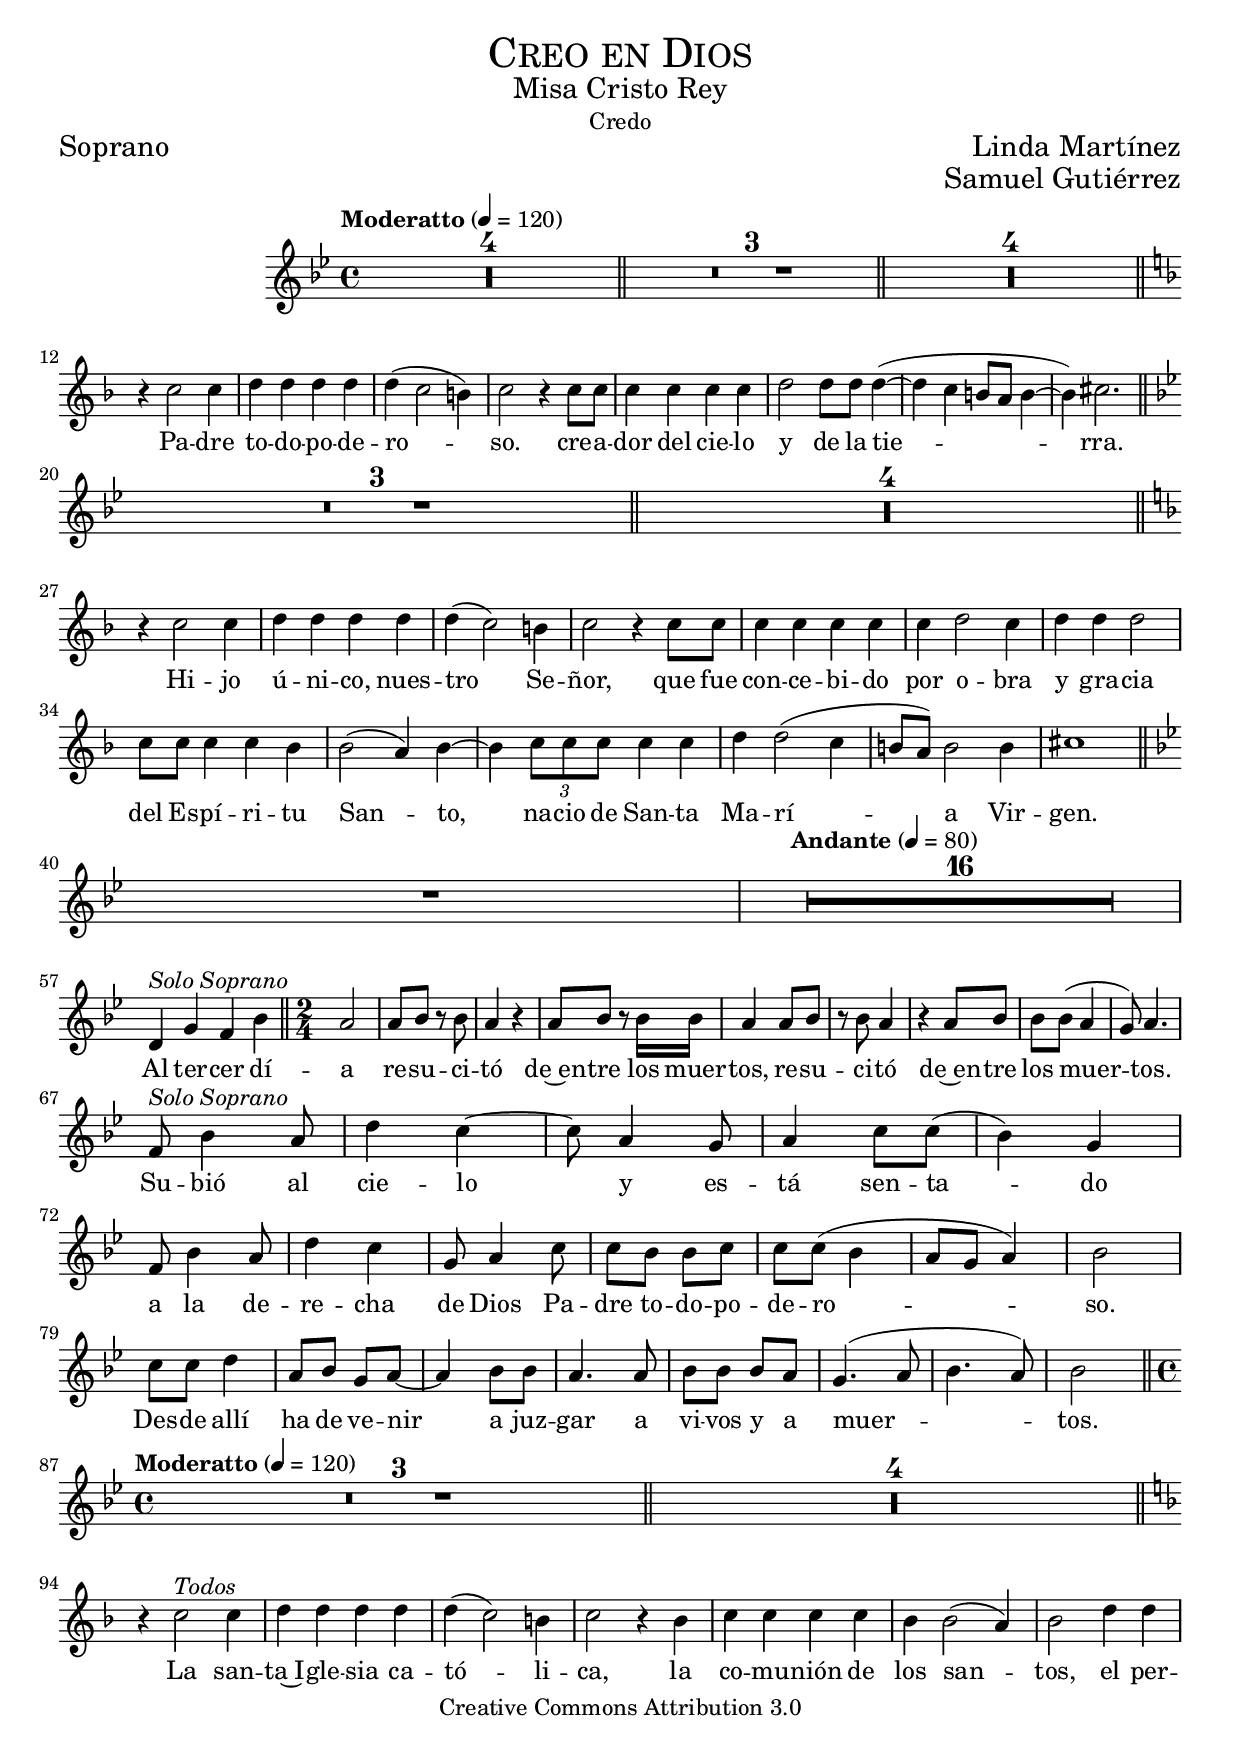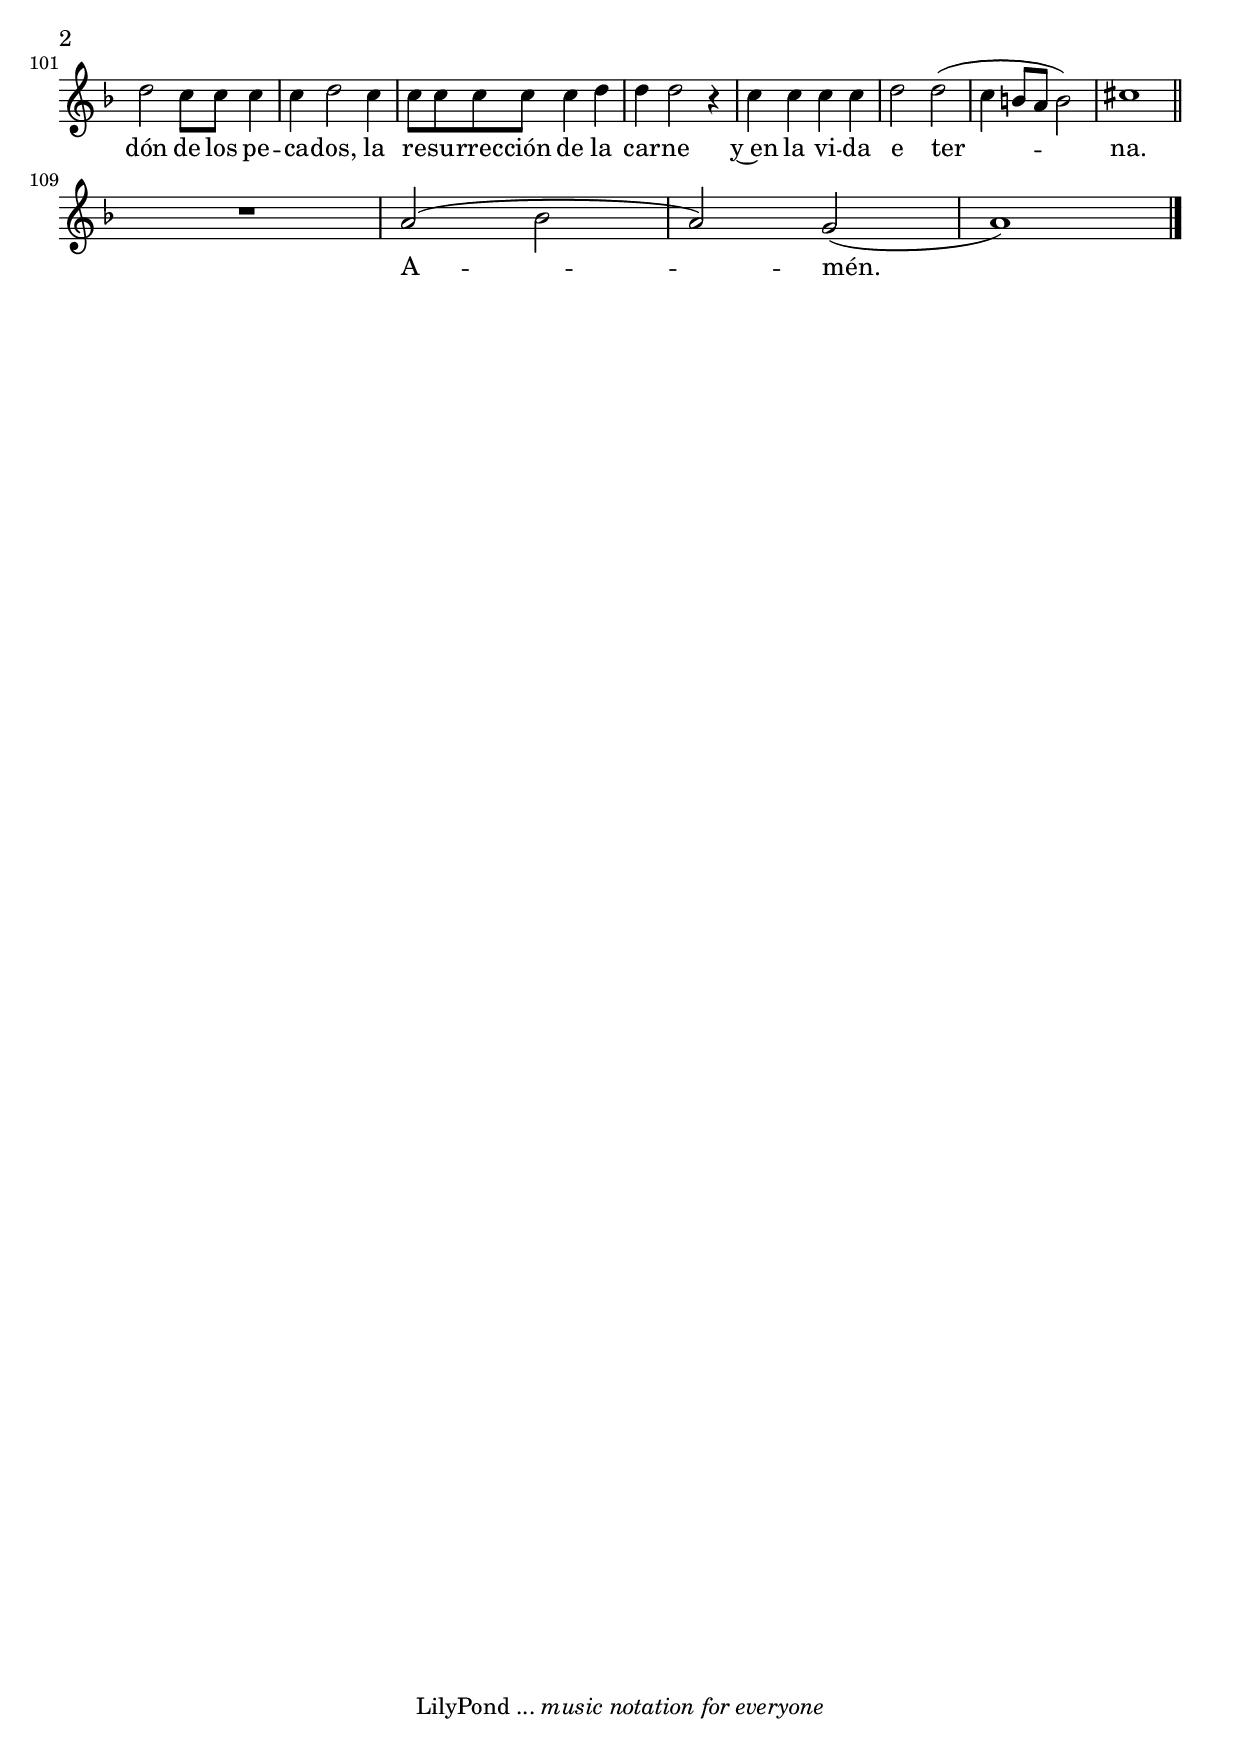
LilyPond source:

% ****************************************************************
%	Creo en Dios - Renaissance way melody
%	Music and accompaniment by serachsam
% ****************************************************************
\language "espanol"
\version "2.23.2"

% --- Global parameters
particle = 1
jump = \break

% --- Includes
\include "global.ily"
\include "soprano.ily"

% --- Global size
% #(set-global-staff-size 20)

% --- Header
\markup { \fill-line { \center-column { \fontsize #5 \smallCaps "Creo en Dios" \fontsize #2 "Misa Cristo Rey" "Credo" } } }
\markup { \fill-line { \fontsize #2 "Soprano" \right-column { \fontsize #2 "Linda Martínez" } } }
\markup { \fill-line { " " \right-column { \fontsize #2 "Samuel Gutiérrez" } } }
\header {
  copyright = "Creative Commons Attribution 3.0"
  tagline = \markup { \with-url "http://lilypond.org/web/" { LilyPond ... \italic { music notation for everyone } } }
  breakbefore = ##t
}

% --- Music

% --- Harmonie

\score {
  <<
    \new Voice = "soprano" <<
      \set Staff.midiInstrument = #"choir aahs"
      \set Staff.midiMaximumVolume = #1.5
      \global \soprano_music
    >>
    \new Lyrics = "soprano"
    \context Lyrics = "soprano" \lyricsto "soprano" \soprano_lyrics
  >>
  \midi { }
  \layout { }
}

% --- Paper
\paper{
  #(set-default-paper-size "letter")
  indent=3.5\cm
  page-breaking = #ly:page-turn-breaking
}
